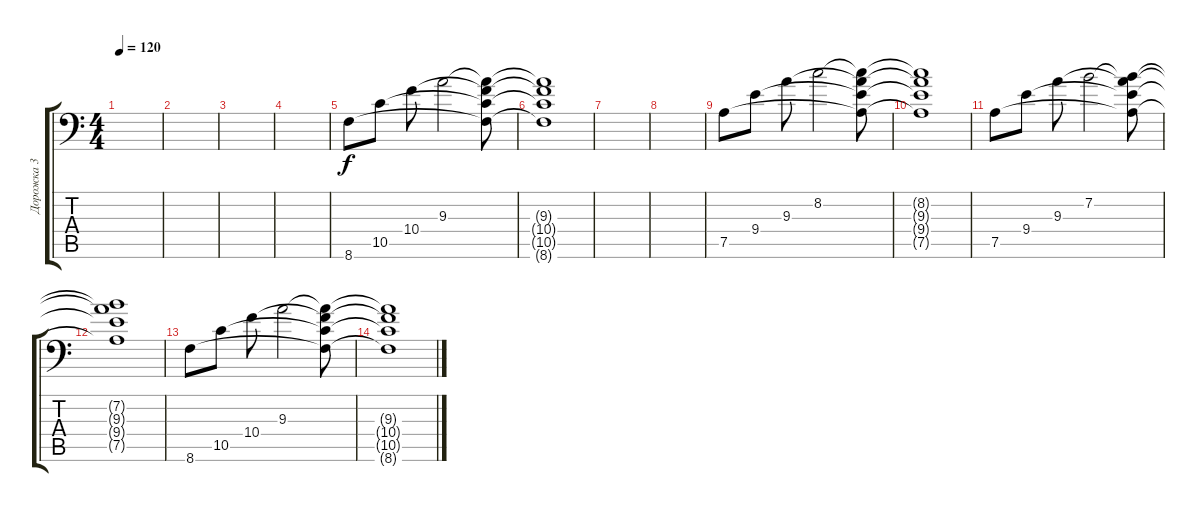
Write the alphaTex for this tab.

\track ("Дорожка 3" "Дорожка 3") {instrument overdrivenguitar}
\staff {score tabs}
\tuning (A3 E3 C3 G2 D2 A1) {hide}
\ts (4 4)
\tempo 120
\clef f4
\ks c
|
|
|
|
8.6.8{volume 13 instrument overdrivenguitar} 10.5.8 10.4.8 9.3.2 (9.3{t} 10.4{t} 10.5{t} 8.6{t}).8 |
(9.3{t} 10.4{t} 10.5{t} 8.6{t}).1 |
|
|
7.5.8 9.4.8 9.3.8 8.2.2 (8.2{t} 9.3{t} 9.4{t} 7.5{t}).8 |
(8.2{t} 9.3{t} 9.4{t} 7.5{t}).1 |
7.5.8 9.4.8 9.3.8 7.2.2 (7.2{t} 9.3{t} 9.4{t} 7.5{t}).8 |
(7.2{t} 9.3{t} 9.4{t} 7.5{t}).1 |
8.6.8 10.5.8 10.4.8 9.3.2 (9.3{t} 10.4{t} 10.5{t} 8.6{t}).8 |
(9.3{t} 10.4{t} 10.5{t} 8.6{t}).1
